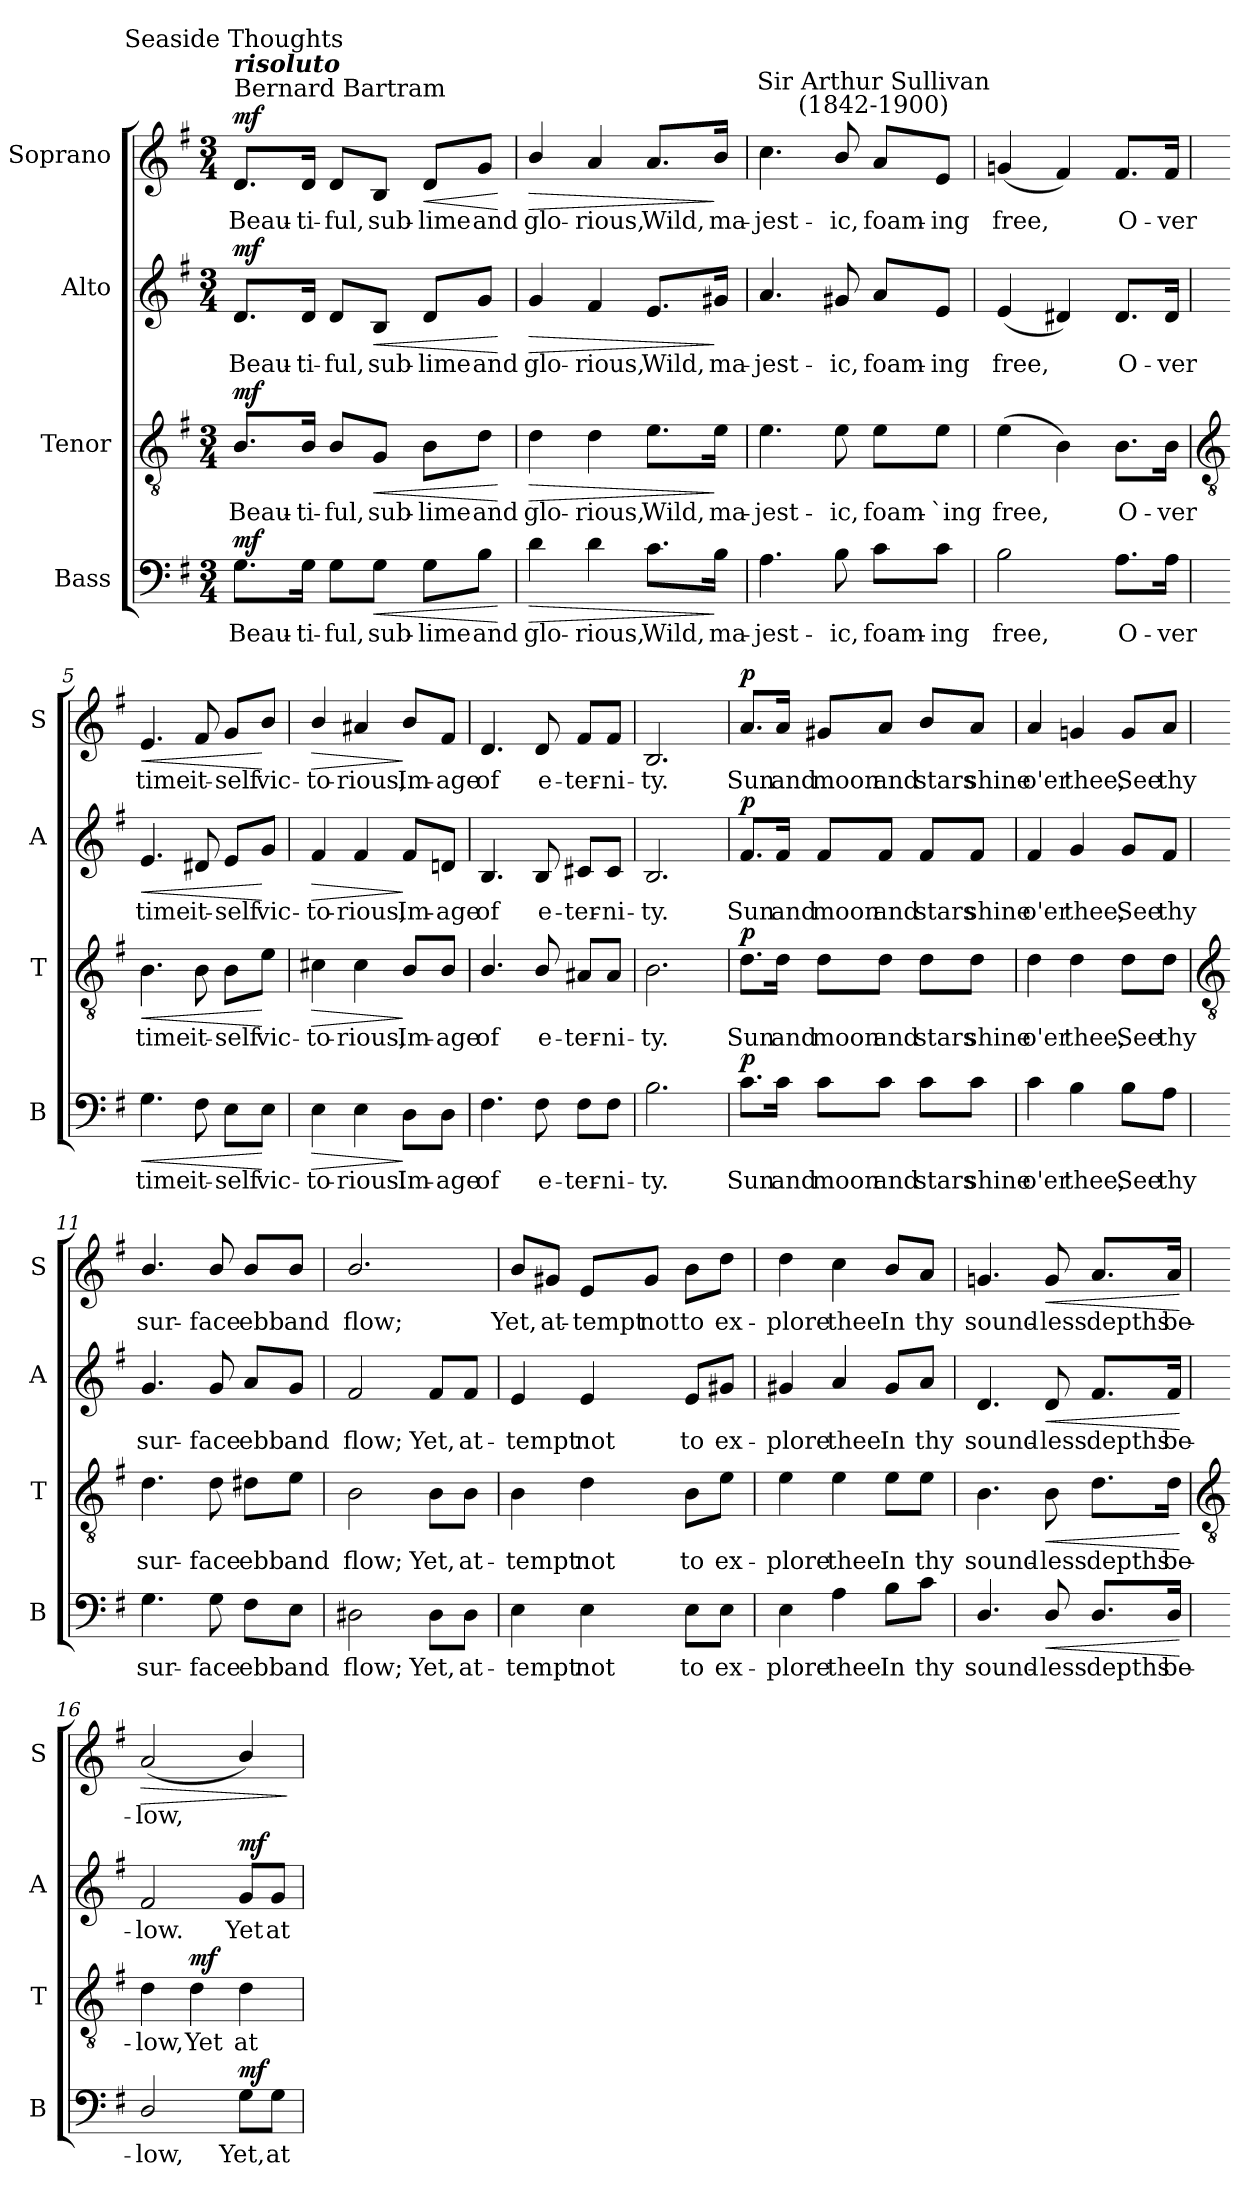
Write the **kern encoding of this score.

**kern	**text	**dynam	**kern	**text	**dynam	**kern	**text	**dynam	**kern	**text	**dynam
*part4	*part4	*part4	*part3	*part3	*part3	*part2	*part2	*part2	*part1	*part1	*part1
*staff4	*staff4	*staff4	*staff3	*staff3	*staff3	*staff2	*staff2	*staff2	*staff1	*staff1	*staff1
*I"Bass	*	*	*I"Tenor	*	*	*I"Alto	*	*	*I"Soprano	*	*
*I'B	*	*	*I'T	*	*	*I'A	*	*	*I'S	*	*
*clefF4	*	*	*clefGv2	*	*	*clefG2	*	*	*clefG2	*	*
*k[f#]	*	*	*k[f#]	*	*	*k[f#]	*	*	*k[f#]	*	*
*G:	*	*	*G:	*	*	*G:	*	*	*G:	*	*
*M3/4	*	*	*M3/4	*	*	*M3/4	*	*	*M3/4	*	*
=1	=1	=1	=1	=1	=1	=1	=1	=1	=1	=1	=1
!	!	!	!	!	!	!	!	!	!LO:TX:a:t=Bernard Bartram	!	!
!	!	!	!	!	!	!	!	!	!LO:TX:a:Bi:t=risoluto	!	!
!	!	!	!	!	!	!	!	!	!LO:TX:a:cj:t=Seaside Thoughts	!	!
!	!LO:LY:b	!LO:DY:b	!	!LO:LY:b	!LO:DY:b	!	!LO:LY:b	!LO:DY:b	!	!LO:LY:b	!LO:DY:b
8.G\L	Beau-	mf	8.B/L	Beau-	mf	8.d/L	Beau-	mf	8.d/L	Beau-	mf
!	!LO:LY:b	!	!	!LO:LY:b	!	!	!LO:LY:b	!	!	!LO:LY:b	!
16G\Jk	-ti-	.	16B/Jk	-ti-	.	16d/Jk	-ti-	.	16d/Jk	-ti-	.
!	!LO:LY:b	!	!	!LO:LY:b	!	!	!LO:LY:b	!	!	!LO:LY:b	!
8G\L	-ful,	.	8B/L	-ful,	.	8d/L	-ful,	.	8d/L	-ful,	.
!	!LO:LY:b	!LO:HP:b	!	!LO:LY:b	!LO:HP:b	!	!LO:LY:b	!LO:HP:b	!	!LO:LY:b	!
8G\J	sub-	<	8G/J	sub-	<	8B/J	sub-	<	8B/J	sub-	.
!	!LO:LY:b	!	!	!LO:LY:b	!	!	!LO:LY:b	!	!	!LO:LY:b	!LO:HP:b
8G\L	-lime	.	8B\L	-lime	.	8d/L	-lime	.	8d/L	-lime	<
!	!LO:LY:b	!	!	!LO:LY:b	!	!	!LO:LY:b	!	!	!LO:LY:b	!
8B\J	and	.	8d\J	and	.	8g/J	and	.	8g/J	and	.
.	.	[	.	.	[	.	.	[	.	.	[
=2	=2	=2	=2	=2	=2	=2	=2	=2	=2	=2	=2
!	!LO:LY:b	!LO:HP:b	!	!LO:LY:b	!LO:HP:b	!	!LO:LY:b	!LO:HP:b	!	!LO:LY:b	!LO:HP:b
4d	glo-	>	4d	glo-	>	4g	glo-	>	4b/	glo-	>
!	!LO:LY:b	!	!	!LO:LY:b	!	!	!LO:LY:b	!	!	!LO:LY:b	!
4d	-rious,	.	4d	-rious,	.	4f#	-rious,	.	4a	-rious,	.
!	!LO:LY:b	!	!	!LO:LY:b	!	!	!LO:LY:b	!	!	!LO:LY:b	!
8.c\L	Wild,	.	8.e\L	Wild,	.	8.e/L	Wild,	.	8.a/L	Wild,	.
!	!LO:LY:b	!	!	!LO:LY:b	!	!	!LO:LY:b	!	!	!LO:LY:b	!
16B\Jk	ma-	]	16e\Jk	ma-	]	16g#X/Jk	ma-	]	16b/Jk	ma-	]
=3	=3	=3	=3	=3	=3	=3	=3	=3	=3	=3	=3
!	!LO:LY:b	!	!	!LO:LY:b	!	!	!LO:LY:b	!	!	!LO:LY:b	!
4.A	-jest-	.	4.e	-jest-	.	4.a	-jest-	.	4.cc	-jest-	.
!	!LO:LY:b	!	!	!LO:LY:b	!	!	!LO:LY:b	!	!	!LO:LY:b	!
8B	-ic,	.	8e	-ic,	.	8g#X	-ic,	.	8b/	-ic,	.
!	!	!	!	!	!	!	!	!	!LO:TX:a:cj:t=Sir Arthur Sullivan\n(1842-1900)	!	!
!	!LO:LY:b	!	!	!LO:LY:b	!	!	!LO:LY:b	!	!	!LO:LY:b	!
8c\L	foam-	.	8e\L	foam-	.	8a/L	foam-	.	8a/L	foam-	.
!	!LO:LY:b	!	!	!LO:LY:b	!	!	!LO:LY:b	!	!	!LO:LY:b	!
8c\J	-ing	.	8e\J	-`ing	.	8e/J	-ing	.	8e/J	-ing	.
=4	=4	=4	=4	=4	=4	=4	=4	=4	=4	=4	=4
!	!LO:LY:b	!	!	!LO:LY:b	!	!	!LO:LY:b	!	!	!LO:LY:b	!
2B	free,	.	(>4e	free,	.	(<4e	free,	.	(<4gn	free,	.
.	.	.	4B)	.	.	4d#X)	.	.	4f#)	.	.
!	!LO:LY:b	!	!	!LO:LY:b	!	!	!LO:LY:b	!	!	!LO:LY:b	!
8.A\L	O-	.	8.B\L	O-	.	8.d#/L	O-	.	8.f#/L	O-	.
!	!LO:LY:b	!	!	!LO:LY:b	!	!	!LO:LY:b	!	!	!LO:LY:b	!
16A\Jk	-ver	.	16B\Jk	-ver	.	16d#/Jk	-ver	.	16f#/Jk	-ver	.
!!LO:LB:g=z
=5	=5	=5	=5	=5	=5	=5	=5	=5	=5	=5	=5
*	*	*	*clefGv2	*	*	*	*	*	*	*	*
!	!LO:LY:b	!LO:HP:b	!	!LO:LY:b	!LO:HP:b	!	!LO:LY:b	!LO:HP:b	!	!LO:LY:b	!LO:HP:b
4.G	time	<	4.B	time	<	4.e	time	<	4.e	time	<
!	!LO:LY:b	!	!	!LO:LY:b	!	!	!LO:LY:b	!	!	!LO:LY:b	!
8F#	it-	.	8B	it-	.	8d#X	it-	.	8f#	it-	.
!	!LO:LY:b	!	!	!LO:LY:b	!	!	!LO:LY:b	!	!	!LO:LY:b	!
8E\L	-self	.	8B\L	-self	.	8e/L	-self	.	8g/L	-self	.
!	!LO:LY:b	!	!	!LO:LY:b	!	!	!LO:LY:b	!	!	!LO:LY:b	!
8E\J	vic-	[	8e\J	vic-	[	8g/J	vic-	[	8b/J	vic-	[
=6	=6	=6	=6	=6	=6	=6	=6	=6	=6	=6	=6
!	!LO:LY:b	!LO:HP:b	!	!LO:LY:b	!LO:HP:b	!	!LO:LY:b	!LO:HP:b	!	!LO:LY:b	!LO:HP:b
4E	-to-	>	4c#X	-to-	>	4f#	-to-	>	4b/	-to-	>
!	!LO:LY:b	!	!	!LO:LY:b	!	!	!LO:LY:b	!	!	!LO:LY:b	!
4E	-rious.	.	4c#	-rious,	.	4f#	-rious,	.	4a#X	-rious,	.
!	!LO:LY:b	!	!	!LO:LY:b	!	!	!LO:LY:b	!	!	!LO:LY:b	!
8D\L	Im-	]	8B/L	Im-	]	8f#/L	Im-	]	8b/L	Im-	]
!	!LO:LY:b	!	!	!LO:LY:b	!	!	!LO:LY:b	!	!	!LO:LY:b	!
8D\J	-age	.	8B/J	-age	.	8dn/J	-age	.	8f#/J	-age	.
=7	=7	=7	=7	=7	=7	=7	=7	=7	=7	=7	=7
!	!LO:LY:b	!	!	!LO:LY:b	!	!	!LO:LY:b	!	!	!LO:LY:b	!
4.F#	of	.	4.B/	of	.	4.B	of	.	4.d	of	.
!	!LO:LY:b	!	!	!LO:LY:b	!	!	!LO:LY:b	!	!	!LO:LY:b	!
8F#	e-	.	8B/	e-	.	8B	e-	.	8d	e-	.
!	!LO:LY:b	!	!	!LO:LY:b	!	!	!LO:LY:b	!	!	!LO:LY:b	!
8F#\L	-ter-	.	8A#X/L	-ter-	.	8c#X/L	-ter-	.	8f#/L	-ter-	.
!	!LO:LY:b	!	!	!LO:LY:b	!	!	!LO:LY:b	!	!	!LO:LY:b	!
8F#\J	-ni-	.	8A#/J	-ni-	.	8c#/J	-ni-	.	8f#/J	-ni-	.
=8	=8	=8	=8	=8	=8	=8	=8	=8	=8	=8	=8
!	!LO:LY:b	!	!	!LO:LY:b	!	!	!LO:LY:b	!	!	!LO:LY:b	!
2.B	-ty.	.	2.B	-ty.	.	2.B	-ty.	.	2.B	-ty.	.
=9	=9	=9	=9	=9	=9	=9	=9	=9	=9	=9	=9
!	!LO:LY:b	!LO:DY:b	!	!LO:LY:b	!LO:DY:b	!	!LO:LY:b	!LO:DY:b	!	!LO:LY:b	!LO:DY:b
8.c\L	Sun	p	8.d\L	Sun	p	8.f#/L	Sun	p	8.a/L	Sun	p
!	!LO:LY:b	!	!	!LO:LY:b	!	!	!LO:LY:b	!	!	!LO:LY:b	!
16c\Jk	and	.	16d\Jk	and	.	16f#/Jk	and	.	16a/Jk	and	.
!	!LO:LY:b	!	!	!LO:LY:b	!	!	!LO:LY:b	!	!	!LO:LY:b	!
8c\L	moon	.	8d\L	moon	.	8f#/L	moon	.	8g#X/L	moon	.
!	!LO:LY:b	!	!	!LO:LY:b	!	!	!LO:LY:b	!	!	!LO:LY:b	!
8c\J	and	.	8d\J	and	.	8f#/J	and	.	8a/J	and	.
!	!LO:LY:b	!	!	!LO:LY:b	!	!	!LO:LY:b	!	!	!LO:LY:b	!
8c\L	stars	.	8d\L	stars	.	8f#/L	stars	.	8b/L	stars	.
!	!LO:LY:b	!	!	!LO:LY:b	!	!	!LO:LY:b	!	!	!LO:LY:b	!
8c\J	shine	.	8d\J	shine	.	8f#/J	shine	.	8a/J	shine	.
=10	=10	=10	=10	=10	=10	=10	=10	=10	=10	=10	=10
!	!LO:LY:b	!	!	!LO:LY:b	!	!	!LO:LY:b	!	!	!LO:LY:b	!
4c	o'er	.	4d	o'er	.	4f#	o'er	.	4a	o'er	.
!	!LO:LY:b	!	!	!LO:LY:b	!	!	!LO:LY:b	!	!	!LO:LY:b	!
4B	thee,	.	4d	thee,	.	4g	thee,	.	4gn	thee,	.
!	!LO:LY:b	!	!	!LO:LY:b	!	!	!LO:LY:b	!	!	!LO:LY:b	!
8B\L	See	.	8d\L	See	.	8g/L	See	.	8g/L	See	.
!	!LO:LY:b	!	!	!LO:LY:b	!	!	!LO:LY:b	!	!	!LO:LY:b	!
8A\J	thy	.	8d\J	thy	.	8f#/J	thy	.	8a/J	thy	.
!!LO:LB:g=z
=11	=11	=11	=11	=11	=11	=11	=11	=11	=11	=11	=11
*	*	*	*clefGv2	*	*	*	*	*	*	*	*
!	!LO:LY:b	!	!	!LO:LY:b	!	!	!LO:LY:b	!	!	!LO:LY:b	!
4.G	sur-	.	4.d	sur-	.	4.g	sur-	.	4.b/	sur-	.
!	!LO:LY:b	!	!	!LO:LY:b	!	!	!LO:LY:b	!	!	!LO:LY:b	!
8G	-face	.	8d	-face	.	8g	-face	.	8b/	-face	.
!	!LO:LY:b	!	!	!LO:LY:b	!	!	!LO:LY:b	!	!	!LO:LY:b	!
8F#\L	ebb	.	8d#X\L	ebb	.	8a/L	ebb	.	8b/L	ebb	.
!	!LO:LY:b	!	!	!LO:LY:b	!	!	!LO:LY:b	!	!	!LO:LY:b	!
8E\J	and	.	8e\J	and	.	8g/J	and	.	8b/J	and	.
=12	=12	=12	=12	=12	=12	=12	=12	=12	=12	=12	=12
!	!LO:LY:b	!	!	!LO:LY:b	!	!	!LO:LY:b	!	!	!LO:LY:b	!
2D#X	flow;	.	2B	flow;	.	2f#	flow;	.	2.b/	flow;	.
!	!LO:LY:b	!	!	!LO:LY:b	!	!	!LO:LY:b	!	!	!	!
8D#\L	Yet,	.	8B\L	Yet,	.	8f#/L	Yet,	.	.	.	.
!	!LO:LY:b	!	!	!LO:LY:b	!	!	!LO:LY:b	!	!	!	!
8D#\J	at-	.	8B\J	at-	.	8f#/J	at-	.	.	.	.
=13	=13	=13	=13	=13	=13	=13	=13	=13	=13	=13	=13
!	!LO:LY:b	!	!	!LO:LY:b	!	!	!LO:LY:b	!	!	!LO:LY:b	!
4E	-tempt	.	4B	-tempt	.	4e	-tempt	.	8b/L	Yet,	.
!	!	!	!	!	!	!	!	!	!	!LO:LY:b	!
.	.	.	.	.	.	.	.	.	8g#X/J	at-	.
!	!LO:LY:b	!	!	!LO:LY:b	!	!	!LO:LY:b	!	!	!LO:LY:b	!
4E	not	.	4d	not	.	4e	not	.	8e/L	-tempt	.
!	!	!	!	!	!	!	!	!	!	!LO:LY:b	!
.	.	.	.	.	.	.	.	.	8g#/J	not	.
!	!LO:LY:b	!	!	!LO:LY:b	!	!	!LO:LY:b	!	!	!LO:LY:b	!
8E\L	to	.	8B\L	to	.	8e/L	to	.	8b\L	to	.
!	!LO:LY:b	!	!	!LO:LY:b	!	!	!LO:LY:b	!	!	!LO:LY:b	!
8E\J	ex-	.	8e\J	ex-	.	8g#X/J	ex-	.	8dd\J	ex-	.
=14	=14	=14	=14	=14	=14	=14	=14	=14	=14	=14	=14
!	!LO:LY:b	!	!	!LO:LY:b	!	!	!LO:LY:b	!	!	!LO:LY:b	!
4E	-plore	.	4e	-plore	.	4g#X	-plore	.	4dd	-plore	.
!	!LO:LY:b	!	!	!LO:LY:b	!	!	!LO:LY:b	!	!	!LO:LY:b	!
4A	thee	.	4e	thee	.	4a	thee	.	4cc	thee	.
!	!LO:LY:b	!	!	!LO:LY:b	!	!	!LO:LY:b	!	!	!LO:LY:b	!
8B\L	In	.	8e\L	In	.	8g#/L	In	.	8b/L	In	.
!	!LO:LY:b	!	!	!LO:LY:b	!	!	!LO:LY:b	!	!	!LO:LY:b	!
8c\J	thy	.	8e\J	thy	.	8a/J	thy	.	8a/J	thy	.
=15	=15	=15	=15	=15	=15	=15	=15	=15	=15	=15	=15
!	!LO:LY:b	!	!	!LO:LY:b	!	!	!LO:LY:b	!	!	!LO:LY:b	!
4.D/	sound-	.	4.B	sound-	.	4.d	sound-	.	4.gn	sound-	.
!	!LO:LY:b	!LO:HP:b	!	!LO:LY:b	!LO:HP:b	!	!LO:LY:b	!LO:HP:b	!	!LO:LY:b	!LO:HP:b
8D/	-less	<	8B	-less	<	8d	-less	<	8g	-less	<
!	!LO:LY:b	!	!	!LO:LY:b	!	!	!LO:LY:b	!	!	!LO:LY:b	!
8.D/L	depths	.	8.d\L	depths	.	8.f#/L	depths	.	8.a/L	depths	.
!	!LO:LY:b	!	!	!LO:LY:b	!	!	!LO:LY:b	!	!	!LO:LY:b	!
16D/Jk	be-	.	16d\Jk	be-	.	16f#/Jk	be-	.	16a/Jk	be-	.
.	.	[	.	.	[	.	.	[	.	.	[
!!LO:LB:g=z
=16	=16	=16	=16	=16	=16	=16	=16	=16	=16	=16	=16
*	*	*	*clefGv2	*	*	*	*	*	*	*	*
!	!LO:LY:b	!	!	!LO:LY:b	!	!	!LO:LY:b	!	!	!LO:LY:b	!LO:HP:b
2D/	-low,	.	4d	-low,	.	2f#	-low.	.	(<2a	-low,	>
!	!	!	!	!LO:LY:b	!LO:DY:b	!	!	!	!	!	!
.	.	.	4d	Yet	mf	.	.	.	.	.	.
!	!LO:LY:b	!LO:DY:b	!	!LO:LY:b	!	!	!LO:LY:b	!LO:DY:b	!	!	!
8G\L	Yet,	mf	4d	at-	.	8g/L	Yet	mf	4b/)	.	.
!	!LO:LY:b	!	!	!	!	!	!LO:LY:b	!	!	!	!
8G\J	at-	.	.	.	.	8g/J	at-	.	.	.	.
.	.	.	.	.	.	.	.	.	.	.	]
=	=	=	=	=	=	=	=	=	=	=	=
*-	*-	*-	*-	*-	*-	*-	*-	*-	*-	*-	*-
